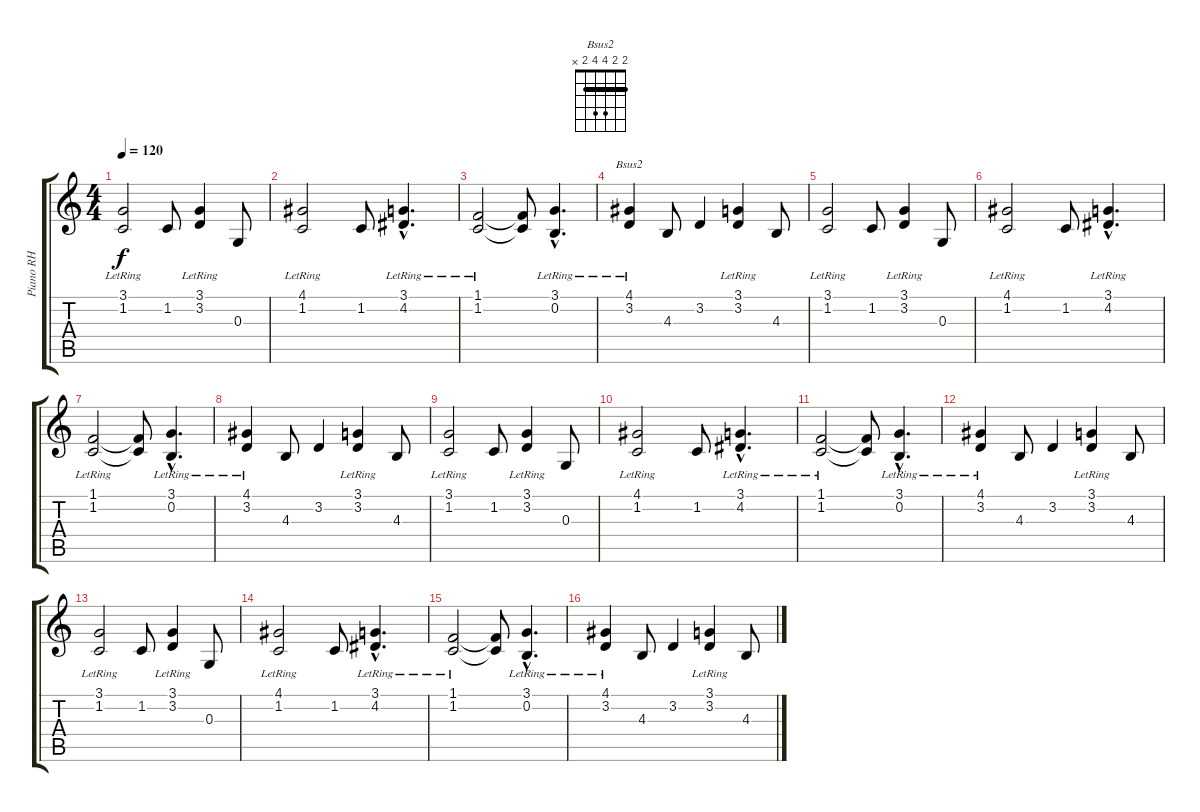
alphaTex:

\track ("Piano RH" "Piano RH") {instrument acousticgrandpiano}
\staff {score tabs}
\tuning (E4 B3 G3 D3 A2 E2) {hide}
\chord ("Bsus2" 2 2 4 4 2 x) {barre 2}
\ts (4 4)
\tempo 120
\clef g2
\ks c
(3.1{lr} 1.2{lr}).2{dy f} 1.2.8 (3.1{lr} 3.2{lr}).4 0.3.8 |
(4.1{lr} 1.2{lr}).2 1.2.8 (3.1{hac lr} 4.2{hac lr}).4{d} |
(1.1{lr} 1.2{lr}).2 (1.1{t} 1.2{t}).8 (3.1{hac lr} 0.2{hac lr}).4{d} |
(4.1{lr} 3.2{lr}).4{ch "Bsus2"} 4.3.8 3.2.4 (3.1{lr} 3.2{lr}).4 4.3.8 |
(3.1{lr} 1.2{lr}).2 1.2.8 (3.1{lr} 3.2{lr}).4 0.3.8 |
(4.1{lr} 1.2{lr}).2 1.2.8 (3.1{hac lr} 4.2{hac lr}).4{d} |
(1.1{lr} 1.2{lr}).2 (1.1{t} 1.2{t}).8 (3.1{hac lr} 0.2{hac lr}).4{d} |
(4.1{lr} 3.2{lr}).4 4.3.8 3.2.4 (3.1{lr} 3.2{lr}).4 4.3.8 |
(3.1{lr} 1.2{lr}).2 1.2.8 (3.1{lr} 3.2{lr}).4 0.3.8 |
(4.1{lr} 1.2{lr}).2 1.2.8 (3.1{hac lr} 4.2{hac lr}).4{d} |
(1.1{lr} 1.2{lr}).2 (1.1{t} 1.2{t}).8 (3.1{hac lr} 0.2{hac lr}).4{d} |
(4.1{lr} 3.2{lr}).4 4.3.8 3.2.4 (3.1{lr} 3.2{lr}).4 4.3.8 |
(3.1{lr} 1.2{lr}).2 1.2.8 (3.1{lr} 3.2{lr}).4 0.3.8 |
(4.1{lr} 1.2{lr}).2 1.2.8 (3.1{hac lr} 4.2{hac lr}).4{d} |
(1.1{lr} 1.2{lr}).2 (1.1{t} 1.2{t}).8 (3.1{hac lr} 0.2{hac lr}).4{d} |
(4.1{lr} 3.2{lr}).4 4.3.8 3.2.4 (3.1{lr} 3.2{lr}).4 4.3.8
